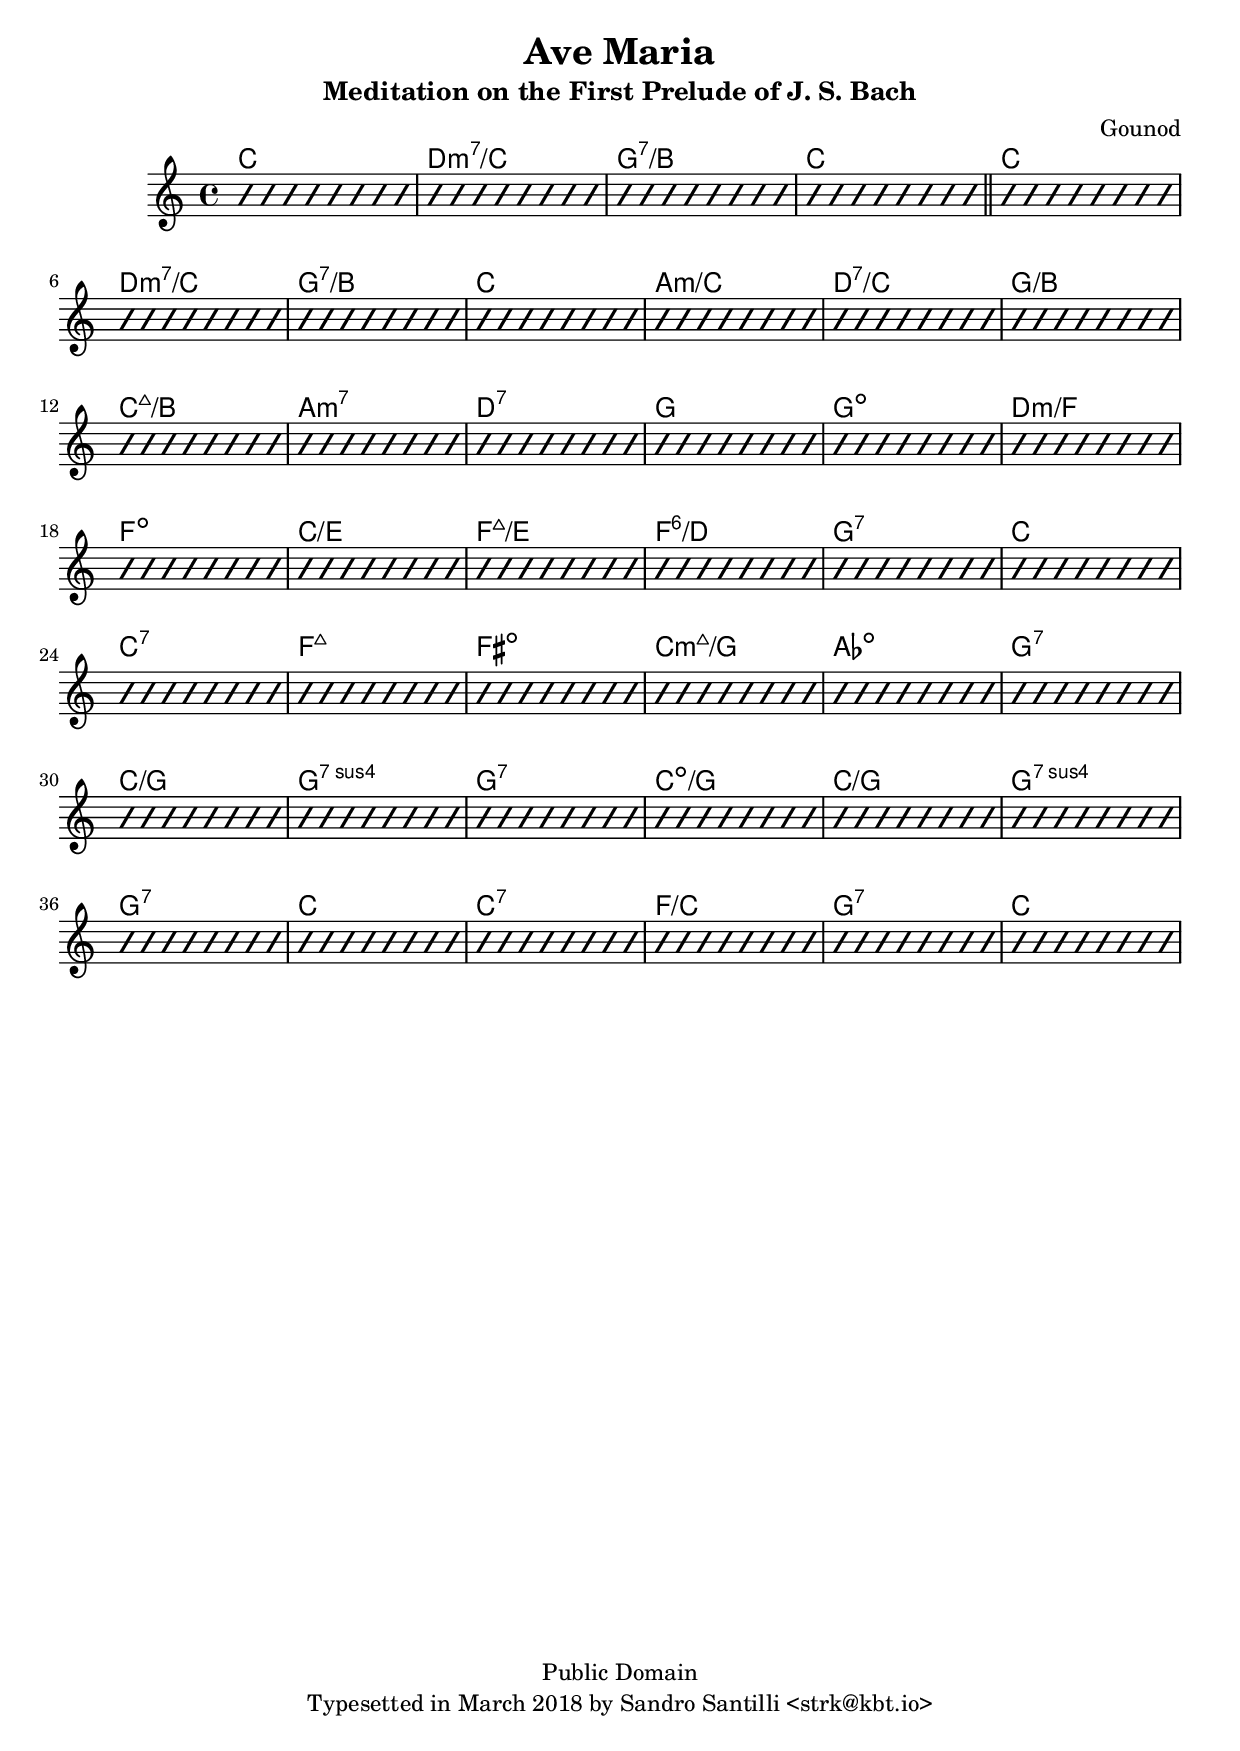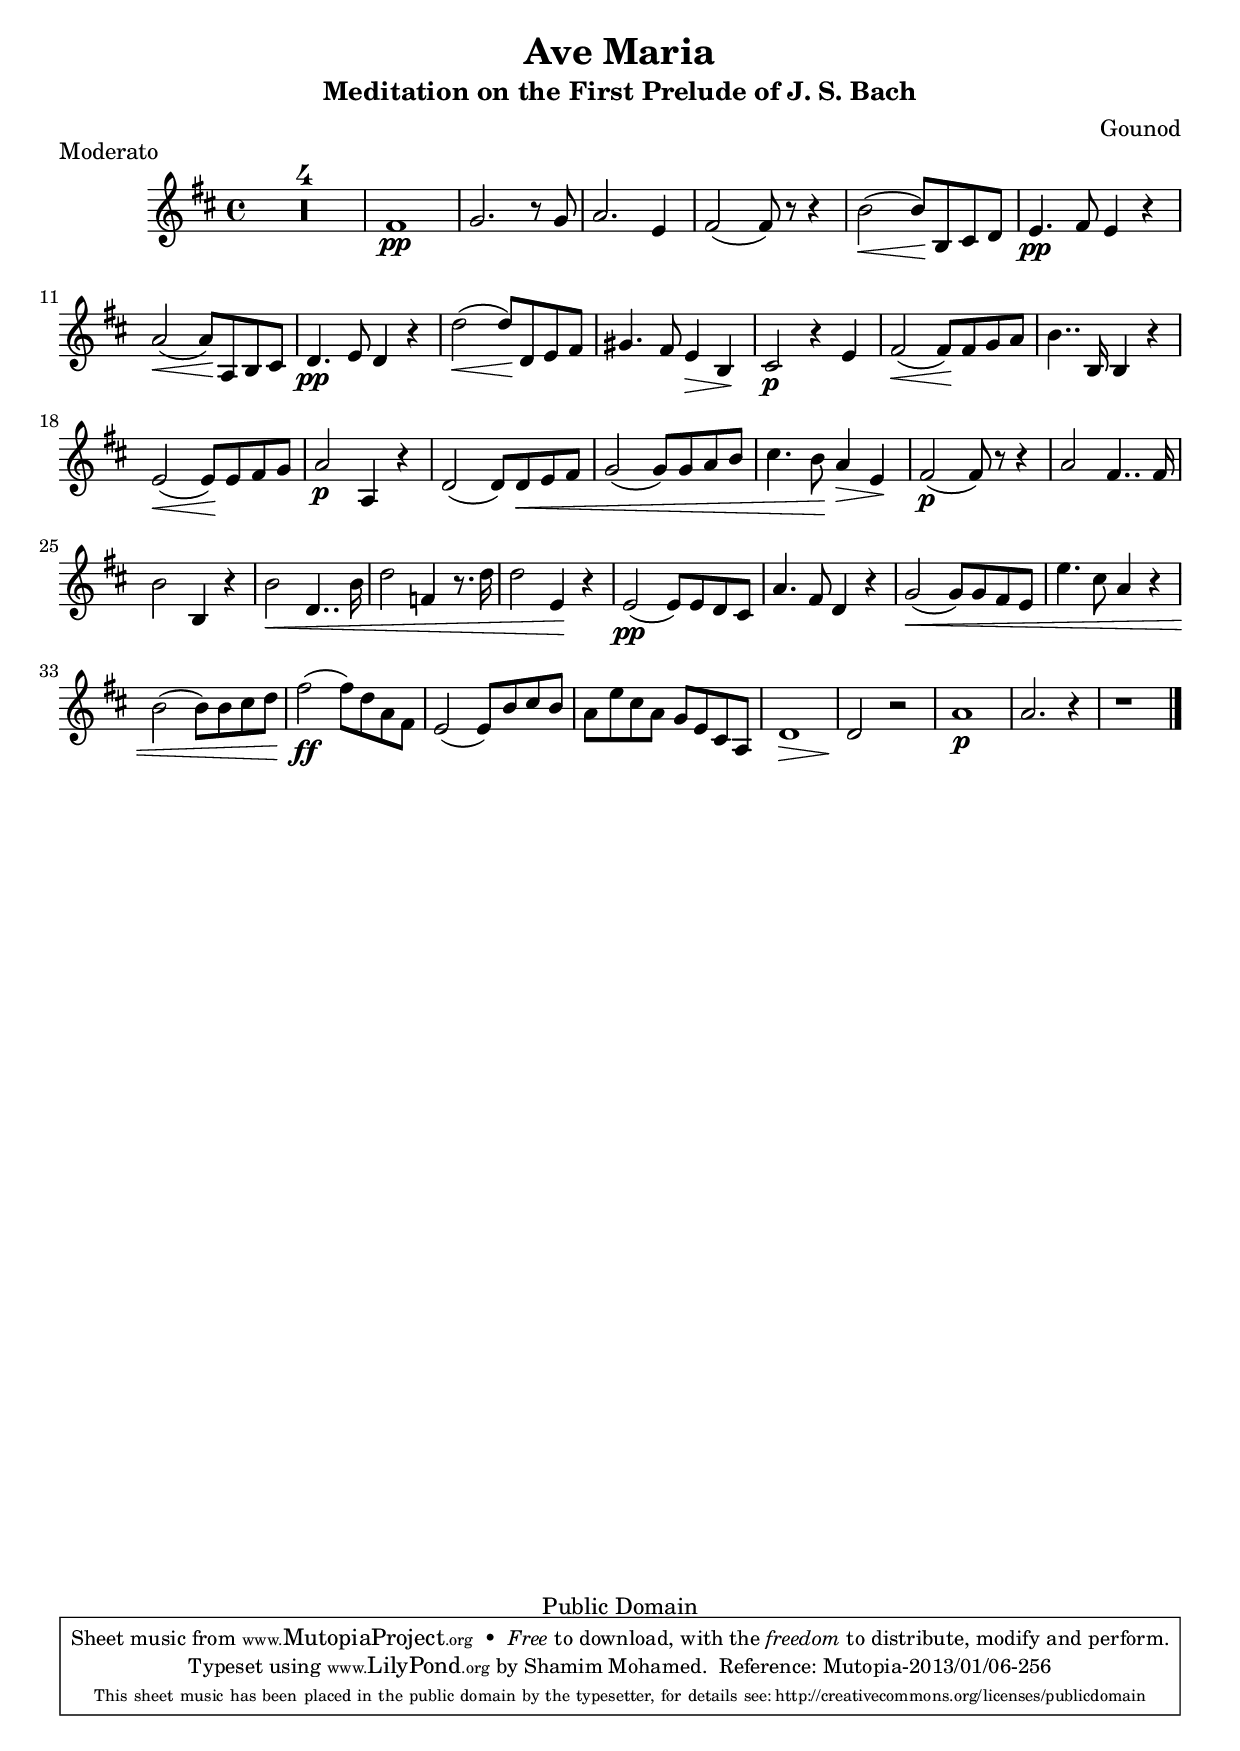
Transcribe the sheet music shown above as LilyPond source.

\version "2.24.0"

\header {
  title = "Ave Maria"
  subtitle = "Meditation on the First Prelude of J. S. Bach"
  composer = "Gounod"

 % Mutopia
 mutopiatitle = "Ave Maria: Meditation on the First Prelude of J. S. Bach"
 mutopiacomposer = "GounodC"
 % Probably composed for harpsichord/voice; I play it on trumpet
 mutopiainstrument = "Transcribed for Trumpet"
 date = "1853"
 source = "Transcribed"
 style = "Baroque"
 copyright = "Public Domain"
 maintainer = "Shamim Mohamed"
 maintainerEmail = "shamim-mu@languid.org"
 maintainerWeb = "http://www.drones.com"
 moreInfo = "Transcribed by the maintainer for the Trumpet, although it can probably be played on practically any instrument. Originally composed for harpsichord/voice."

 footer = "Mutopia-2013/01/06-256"
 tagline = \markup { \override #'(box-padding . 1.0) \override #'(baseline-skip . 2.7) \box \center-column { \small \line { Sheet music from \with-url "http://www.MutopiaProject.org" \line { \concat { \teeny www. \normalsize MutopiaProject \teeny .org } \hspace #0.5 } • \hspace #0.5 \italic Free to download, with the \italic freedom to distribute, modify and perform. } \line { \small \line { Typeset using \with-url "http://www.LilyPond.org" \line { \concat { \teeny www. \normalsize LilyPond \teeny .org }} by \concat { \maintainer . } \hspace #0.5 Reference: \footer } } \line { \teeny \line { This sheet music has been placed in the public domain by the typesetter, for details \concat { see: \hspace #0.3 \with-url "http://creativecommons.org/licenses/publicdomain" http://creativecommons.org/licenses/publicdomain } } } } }
}

% Chords figured and written by Sandro Santilli <strk@kbt.io>
harmony = \chordmode {
  %1
  c1 | d:m7/c | g:7/b | c \bar "||"
  %5
  c | d:m7/c | g:7/b | c 
  %9
  a:m/c | d:7/c | g/b | c:7+/b
  %13
  a:m7 | d:7 | g | g:dim
  %17
  d:m/f | f:dim | c/e | f:7+/e
  %21
  f:6/d | g:7 | c | c:7 |
  f:7+ | fis:dim |  c:m7+/g | aes:dim |
  %29
  g:7 | c/g | g:7sus4 | g:7 |
  c:dim/g | c/g | g:7sus4 | g:7 |
  %37
  c | c:7
  %39
  f/c | g:7 | c
  
}
trumpet = \context Staff = staffA {
    \time 4/4
    \clef treble
    \transpose f d
    \key f \major
    \transpose f d
    \relative c' {
      \set Score.skipBars = ##t R1*4 |
      
      a'1\pp bes2. r8 bes8 c2. g4 a2(  a8) r8 r4 d2( \<  d8\!) d,8 e8 f8 |

      g4.\pp a8 g4 r4 c2( \<  c8\!) c,8 d8 e8 |
      f4.\pp g8 f4 r4 f'2( \<  f8\!) f,8 g8 a8 b4. a8 g4 \>  d4\! |

      e2\p r4 g4 a2( \<  a8\!) a8 bes8 c8 | d4.. d,16 d4 r4 |
      g2( \<  g8\!) g8 a8 bes8 | c2\p c,4 r4 |

      f2(  f8) f8 \< g8 a8 bes2(  bes8) bes8 c8 d8 | e4.  d8\! c4 \>  g4\! |
      a2(\p  a8) r8 r4 c2 a4.. a16 |

      d2 d,4 r4 d'2 \< f,4.. d'16 | f2 aes,4 r8. f'16 | f2  g,4\! r4 | 
      g2(\pp  g8) g8 f8 e8 |

      c'4. a8 f4 r4 bes2( \<  bes8) bes8 a8 g8 | g'4. e8 c4 r4 | 
      d2(  d8)
      d8 e8 f8 |  a2\!(\ff  a8) f8 c8 a8 |

      g2(  g8) d'8 e8 d8 | c8 g'8 e8 c8 bes8 g8 e8 c8 f1 \>  f2\! r2
      c'1\p c2. r4 r1
      \bar "|."
    }
  }

\book {
  \bookOutputSuffix "trumpet"
  \score {
    \trumpet
    \header { piece = "Moderato" opus = "" }
    
    \midi {
      \tempo 4 = 100
      }


    \layout {}
  }
}

% Macro to print single slash
rs = {
  \once \override Rest.stencil = #ly:percent-repeat-interface::beat-slash
  \once \override Rest.thickness = #0.28
  \once \override Rest.slope = #1.7
  r8
}

\book {
  \bookOutputSuffix "chart"
  \score {
  <<
    \new ChordNames {
      \harmony
    }
    \new Staff {
      \repeat unfold 82 {
        \rs \rs \rs \rs
      }
    }
  >>
  }
  \header {
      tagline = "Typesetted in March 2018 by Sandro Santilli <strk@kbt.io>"
  }
}
